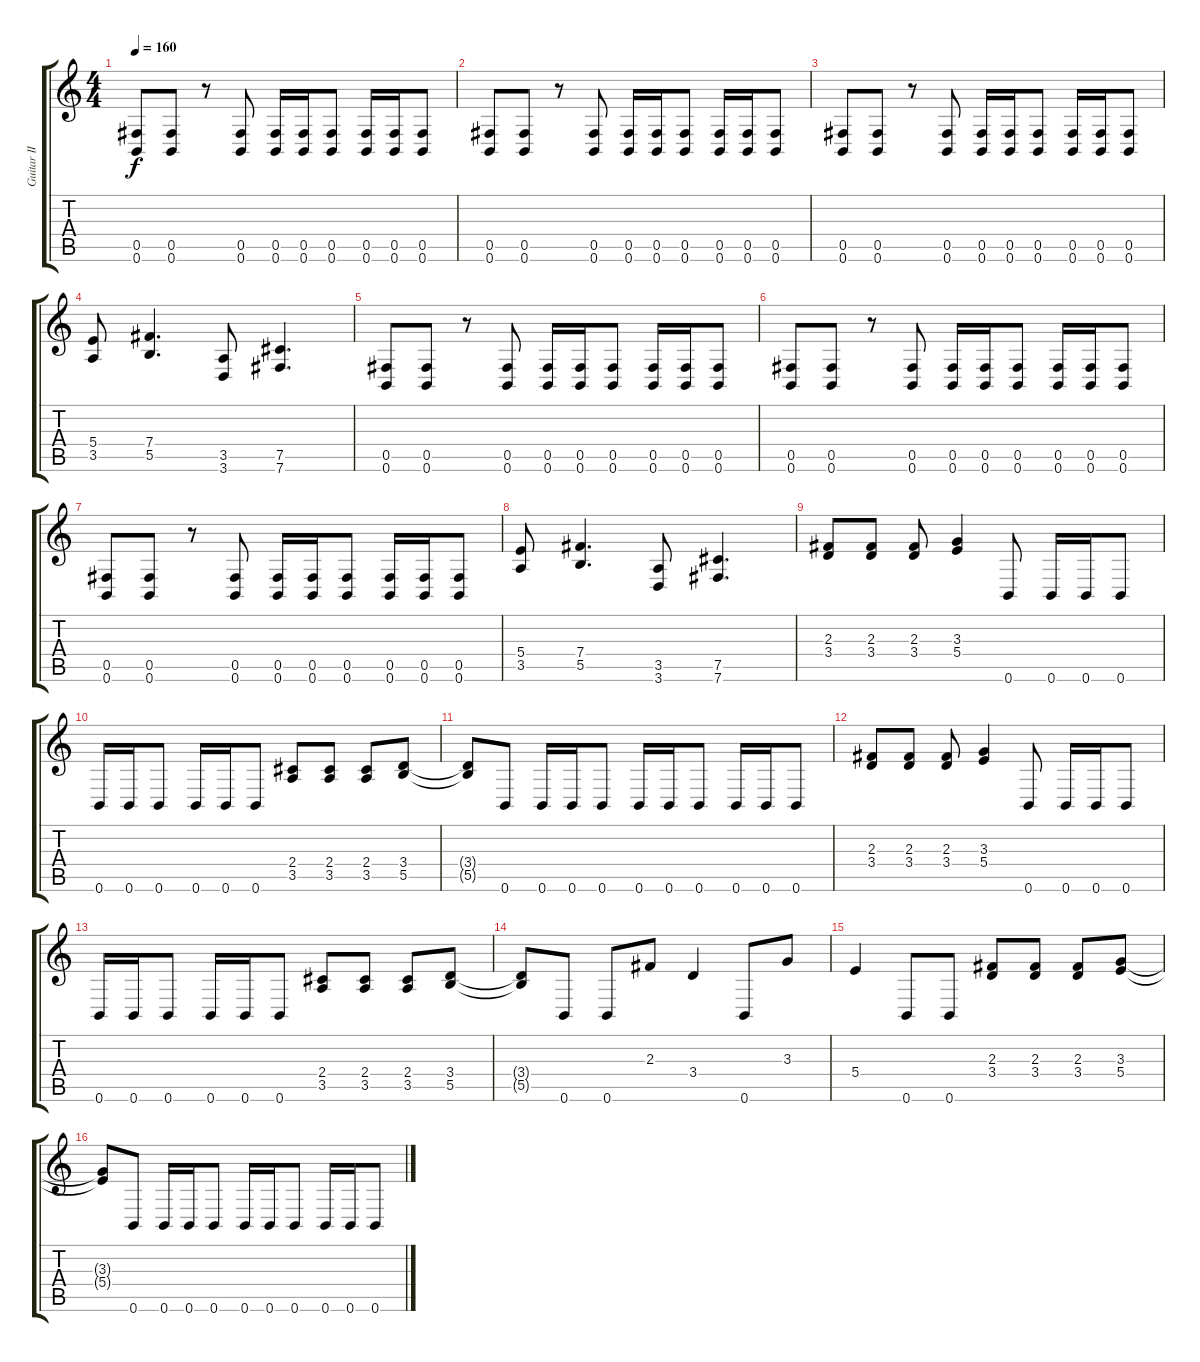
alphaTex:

\track ("Guitar II" "Guitar II") {instrument distortionguitar bank 255}
\staff {score tabs}
\tuning (Db4 Ab3 E3 B2 Gb2 B1) {hide}
\ts (4 4)
\tempo 160
\clef g2
\ks c
(0.5 0.6).8{dy f} (0.5 0.6).8 r.8 (0.5 0.6).8 (0.5 0.6).16 (0.5 0.6).16 (0.5 0.6).8 (0.5 0.6).16 (0.5 0.6).16 (0.5 0.6).8 |
(0.5 0.6).8 (0.5 0.6).8 r.8 (0.5 0.6).8 (0.5 0.6).16 (0.5 0.6).16 (0.5 0.6).8 (0.5 0.6).16 (0.5 0.6).16 (0.5 0.6).8 |
(0.5 0.6).8 (0.5 0.6).8 r.8 (0.5 0.6).8 (0.5 0.6).16 (0.5 0.6).16 (0.5 0.6).8 (0.5 0.6).16 (0.5 0.6).16 (0.5 0.6).8 |
(5.4 3.5).8 (7.4 5.5).4{d} (3.5 3.6).8 (7.5 7.6).4{d} |
(0.5 0.6).8 (0.5 0.6).8 r.8 (0.5 0.6).8 (0.5 0.6).16 (0.5 0.6).16 (0.5 0.6).8 (0.5 0.6).16 (0.5 0.6).16 (0.5 0.6).8 |
(0.5 0.6).8 (0.5 0.6).8 r.8 (0.5 0.6).8 (0.5 0.6).16 (0.5 0.6).16 (0.5 0.6).8 (0.5 0.6).16 (0.5 0.6).16 (0.5 0.6).8 |
(0.5 0.6).8 (0.5 0.6).8 r.8 (0.5 0.6).8 (0.5 0.6).16 (0.5 0.6).16 (0.5 0.6).8 (0.5 0.6).16 (0.5 0.6).16 (0.5 0.6).8 |
(5.4 3.5).8 (7.4 5.5).4{d} (3.5 3.6).8 (7.5 7.6).4{d} |
(2.3 3.4).8 (2.3 3.4).8 (2.3 3.4).8 (3.3 5.4).4 0.6.8 0.6.16 0.6.16 0.6.8 |
0.6.16 0.6.16 0.6.8 0.6.16 0.6.16 0.6.8 (2.4 3.5).8 (2.4 3.5).8 (2.4 3.5).8 (3.4 5.5).8 |
(3.4{t} 5.5{t}).8 0.6.8 0.6.16 0.6.16 0.6.8 0.6.16 0.6.16 0.6.8 0.6.16 0.6.16 0.6.8 |
(2.3 3.4).8 (2.3 3.4).8 (2.3 3.4).8 (3.3 5.4).4 0.6.8 0.6.16 0.6.16 0.6.8 |
0.6.16 0.6.16 0.6.8 0.6.16 0.6.16 0.6.8 (2.4 3.5).8 (2.4 3.5).8 (2.4 3.5).8 (3.4 5.5).8 |
(3.4{t} 5.5{t}).8 0.6.8 0.6.8 2.3.8 3.4.4 0.6.8 3.3.8 |
5.4.4 0.6.8 0.6.8 (2.3 3.4).8 (2.3 3.4).8 (2.3 3.4).8 (3.3 5.4).8 |
(3.3{t} 5.4{t}).8 0.6.8 0.6.16 0.6.16 0.6.8 0.6.16 0.6.16 0.6.8 0.6.16 0.6.16 0.6.8
